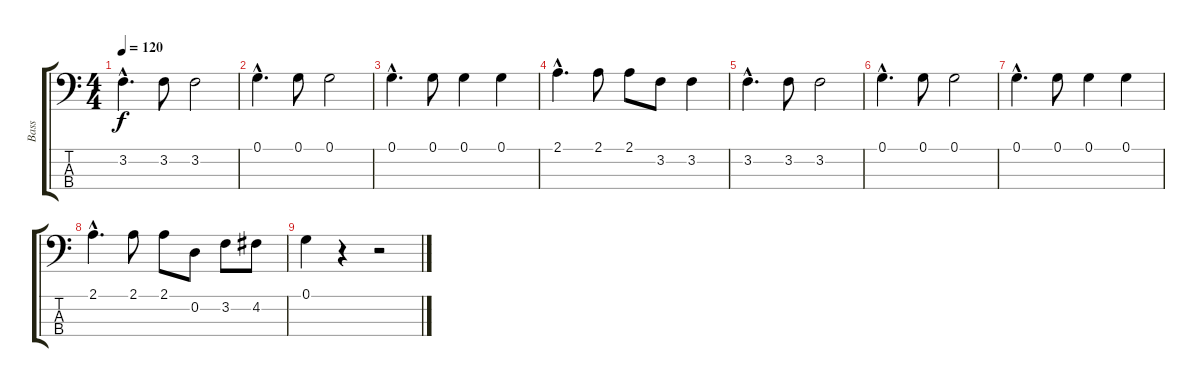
\track ("Bass" "Bass") {instrument electricbasspick}
\staff {score tabs}
\tuning (G2 D2 A1 E1) {hide}
\ts (4 4)
\tempo 120
\clef f4
\ks c
3.2{hac}.4{d dy f} 3.2.8 3.2.2 |
0.1{hac}.4{d} 0.1.8 0.1.2 |
0.1{hac}.4{d} 0.1.8 0.1.4 0.1.4 |
2.1{hac}.4{d} 2.1.8 2.1.8 3.2.8 3.2.4 |
3.2{hac}.4{d} 3.2.8 3.2.2 |
0.1{hac}.4{d} 0.1.8 0.1.2 |
0.1{hac}.4{d} 0.1.8 0.1.4 0.1.4 |
2.1{hac}.4{d} 2.1.8 2.1.8 0.2.8 3.2.8 4.2.8 |
0.1.4 r.4 r.2
